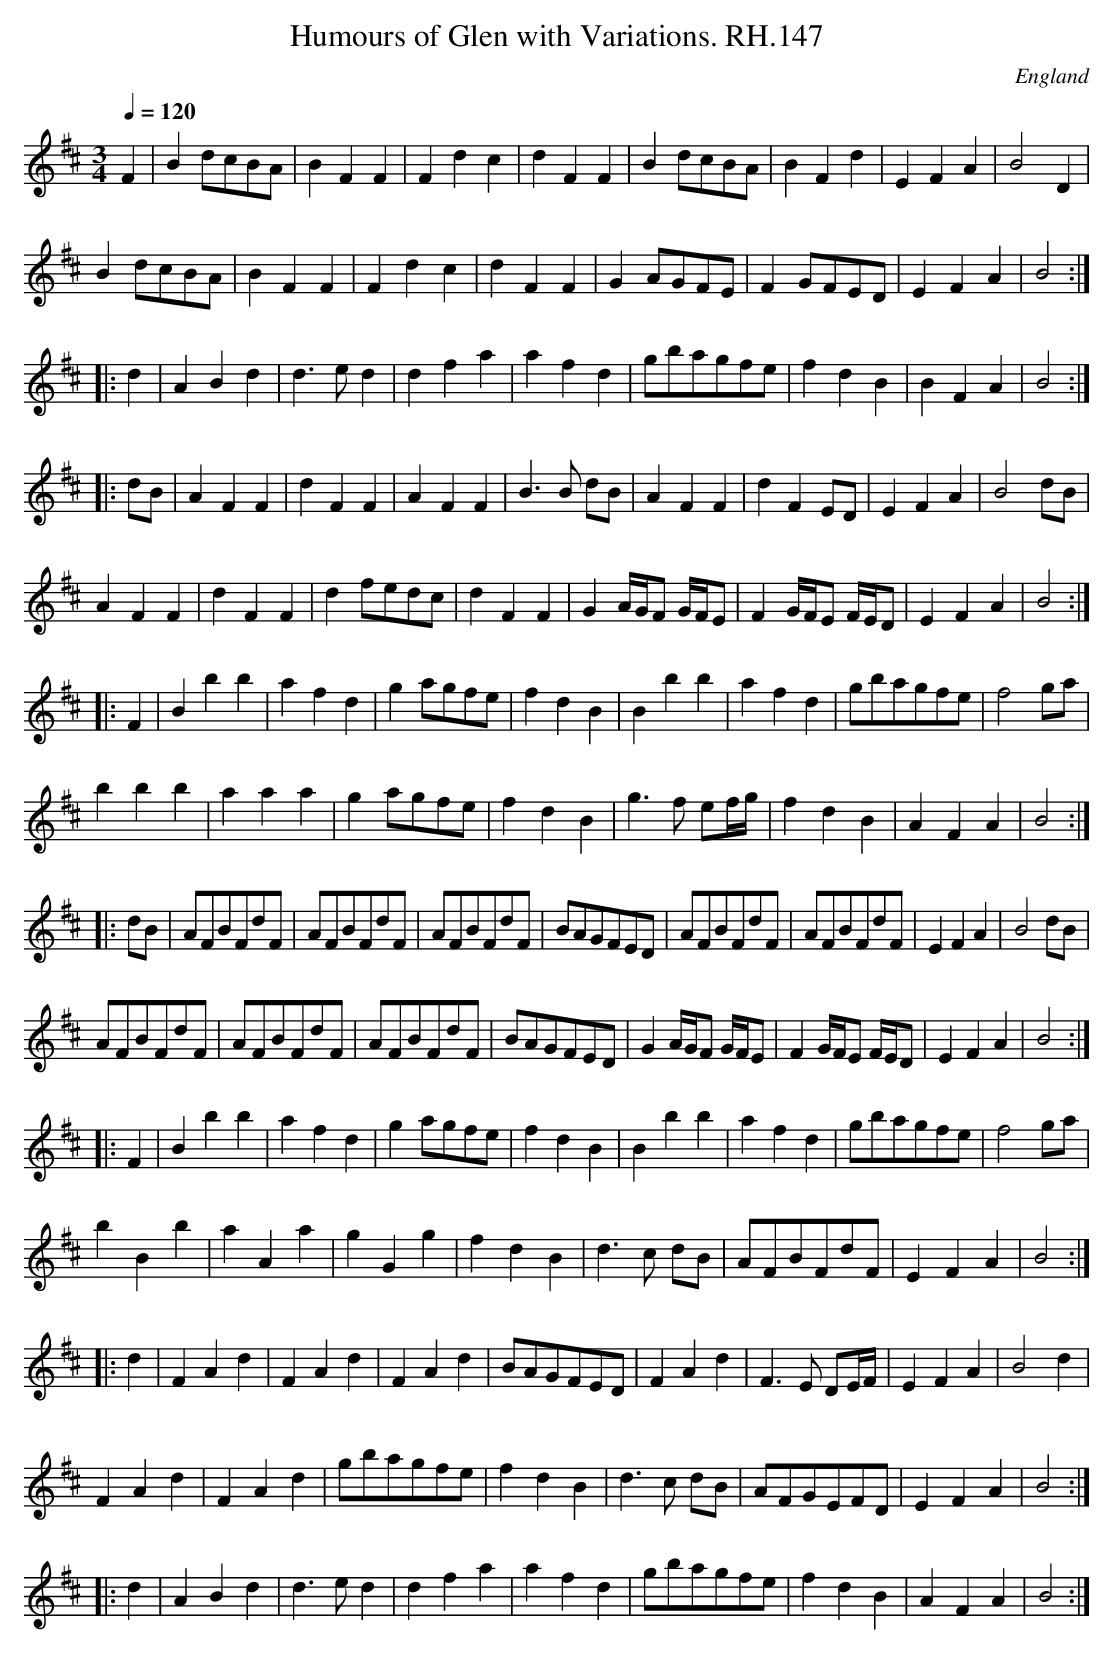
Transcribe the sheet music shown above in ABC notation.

X:1
T:Humours of Glen with Variations. RH.147
O:England
M:3/4
L:1/8
Q:1/4=120
K:Bm
F2|B2dcBA|B2F2F2|F2d2c2|d2F2F2|\
B2dcBA|B2F2d2|E2F2A2|B4D2|
B2dcBA|B2F2F2|F2d2c2|d2F2F2|\
G2AGFE|F2GFED|E2F2A2|B4:|
|:d2|A2B2d2|d3ed2|d2f2a2|a2f2d2|\
gbagfe|f2d2B2|B2F2A2|B4:|
|:dB|A2F2F2|d2F2F2|A2F2F2|B3B dB|\
A2F2F2|d2F2ED|E2F2A2|B4dB|
A2F2F2|d2F2F2|d2fedc|d2F2F2|\
G2A/G/F G/F/E|F2G/F/E F/E/D|E2F2A2|B4:|
|:F2|B2b2b2|a2f2d2|g2agfe|f2d2B2|\
B2b2b2|a2f2d2|gbagfe|f4ga|
b2b2b2|a2a2a2|g2agfe|f2d2B2|\
g3f ef/g/|f2d2B2|A2F2A2|B4:|
|:dB|AFBFdF|AFBFdF|AFBFdF|BAGFED|\
AFBFdF|AFBFdF|E2F2A2|B4dB|
AFBFdF|AFBFdF|AFBFdF|BAGFED|\
G2A/G/F G/F/E|F2G/F/E F/E/D|E2F2A2|B4:|
|:F2|B2b2b2|a2f2d2|g2agfe|f2d2B2|\
B2b2b2|a2f2d2|gbagfe|f4ga|
b2B2b2|a2A2a2|g2G2g2|f2d2B2|\
d3c dB|AFBFdF|E2F2A2|B4:|
|:d2|F2A2d2|F2A2d2|F2A2d2|BAGFED|\
F2A2d2|F3E DE/F/|E2F2A2|B4d2|
F2A2d2|F2A2d2|gbagfe|f2d2B2|\
d3c dB|AFGEFD|E2F2A2|B4:|
|:d2|A2B2d2|d3ed2|d2f2a2|a2f2d2|\
gbagfe|f2d2B2|A2F2A2|B4:|
